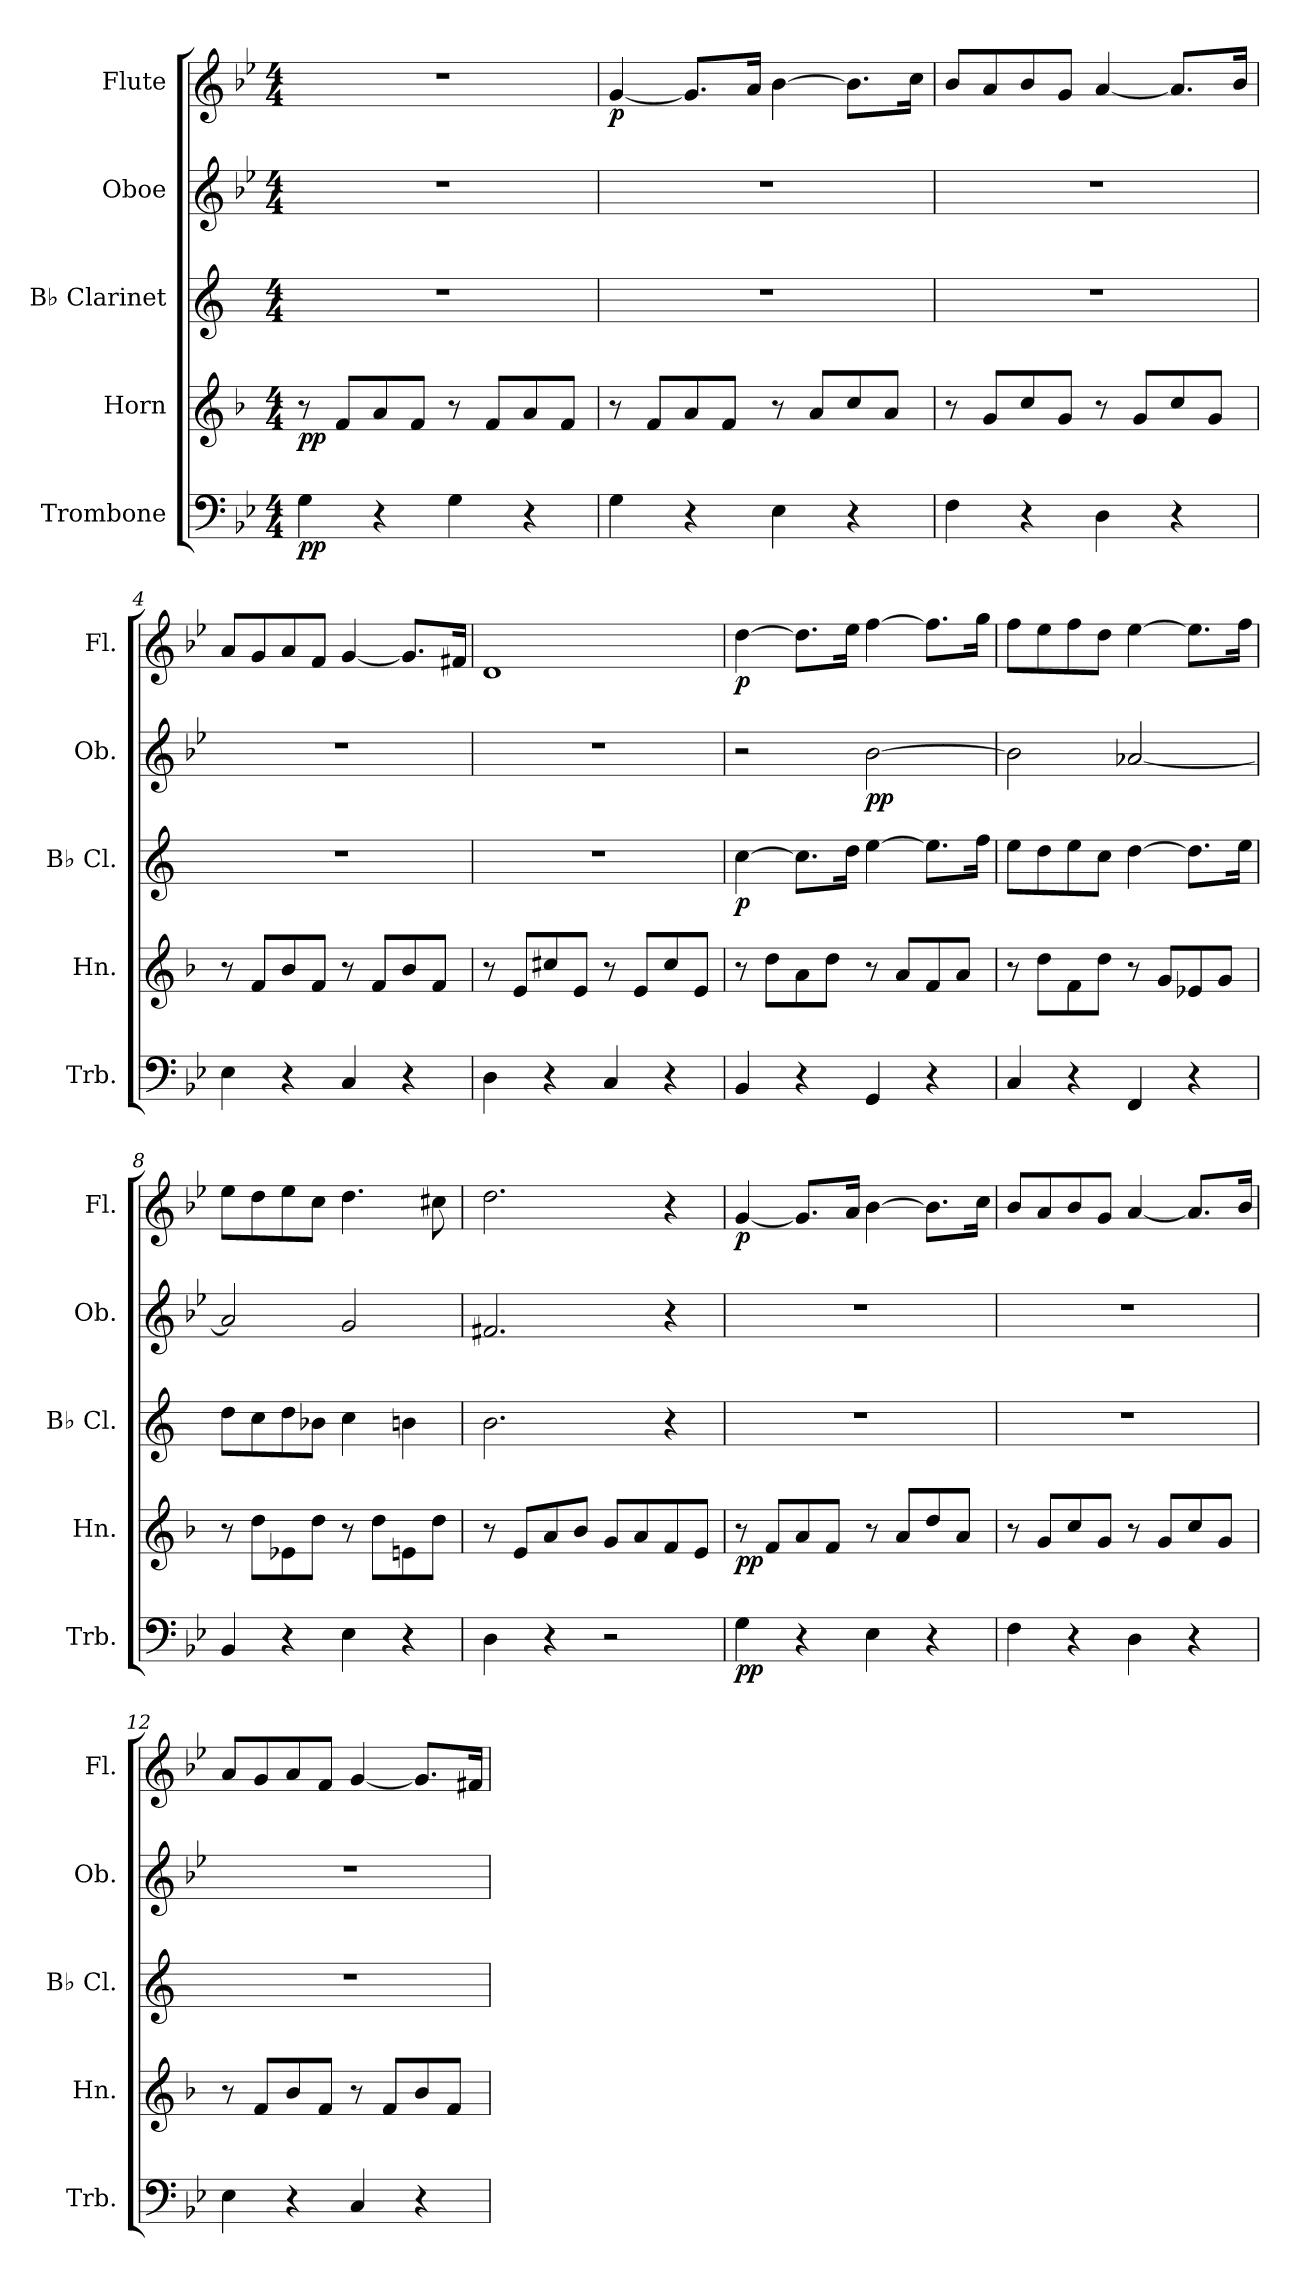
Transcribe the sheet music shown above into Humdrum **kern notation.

**kern	**dynam	**kern	**dynam	**kern	**dynam	**kern	**dynam	**kern	**dynam
*part5	*part5	*part4	*part4	*part3	*part3	*part2	*part2	*part1	*part1
*staff5	*staff5	*staff4	*staff4	*staff3	*staff3	*staff2	*staff2	*staff1	*staff1
*I"Trombone	*	*I"Horn	*	*I"B♭ Clarinet	*	*I"Oboe	*	*I"Flute	*
*I'Trb.	*	*I'Hn.	*	*I'B♭ Cl.	*	*I'Ob.	*	*I'Fl.	*
*clefF4	*	*clefG2	*	*clefG2	*	*clefG2	*	*clefG2	*
*	*	*ITrd4c7	*	*ITrd1c2	*	*	*	*	*
*k[b-e-]	*	*k[b-e-]	*	*k[b-e-]	*	*k[b-e-]	*	*k[b-e-]	*
*B-:	*	*B-:	*	*	*	*B-:	*	*B-:	*
*M4/4	*	*M4/4	*	*M4/4	*	*M4/4	*	*M4/4	*
*MM70	*	*MM70	*	*MM70	*	*MM70	*	*MM70	*
=1	=1	=1	=1	=1	=1	=1	=1	=1	=1
!	!LO:DY:b	!	!LO:DY:b	!	!	!	!	!	!
4G\	pp	8r	pp	1r	.	1r	.	1r	.
.	.	8B-/L	.	.	.	.	.	.	.
4r	.	8d/	.	.	.	.	.	.	.
.	.	8B-/J	.	.	.	.	.	.	.
4G\	.	8r	.	.	.	.	.	.	.
.	.	8B-/L	.	.	.	.	.	.	.
4r	.	8d/	.	.	.	.	.	.	.
.	.	8B-/J	.	.	.	.	.	.	.
=2	=2	=2	=2	=2	=2	=2	=2	=2	=2
!	!	!	!	!	!	!	!	!	!LO:DY:b
4G\	.	8r	.	1r	.	1r	.	[4g/	p
.	.	8B-/L	.	.	.	.	.	.	.
4r	.	8d/	.	.	.	.	.	8.g/L]	.
.	.	8B-/J	.	.	.	.	.	.	.
.	.	.	.	.	.	.	.	16a/Jk	.
4E-\	.	8r	.	.	.	.	.	[4b-\	.
.	.	8d/L	.	.	.	.	.	.	.
4r	.	8f/	.	.	.	.	.	8.b-\L]	.
.	.	8d/J	.	.	.	.	.	.	.
.	.	.	.	.	.	.	.	16cc\Jk	.
=3	=3	=3	=3	=3	=3	=3	=3	=3	=3
4F\	.	8r	.	1r	.	1r	.	8b-/L	.
.	.	8c/L	.	.	.	.	.	8a/	.
4r	.	8f/	.	.	.	.	.	8b-/	.
.	.	8c/J	.	.	.	.	.	8g/J	.
4D\	.	8r	.	.	.	.	.	[4a/	.
.	.	8c/L	.	.	.	.	.	.	.
4r	.	8f/	.	.	.	.	.	8.a/L]	.
.	.	8c/J	.	.	.	.	.	.	.
.	.	.	.	.	.	.	.	16b-/Jk	.
=4	=4	=4	=4	=4	=4	=4	=4	=4	=4
4E-\	.	8r	.	1r	.	1r	.	8a/L	.
.	.	8B-/L	.	.	.	.	.	8g/	.
4r	.	8e-/	.	.	.	.	.	8a/	.
.	.	8B-/J	.	.	.	.	.	8f/J	.
4C/	.	8r	.	.	.	.	.	[4g/	.
.	.	8B-/L	.	.	.	.	.	.	.
4r	.	8e-/	.	.	.	.	.	8.g/L]	.
.	.	8B-/J	.	.	.	.	.	.	.
.	.	.	.	.	.	.	.	16f#X/Jk	.
!!LO:LB:g=z
=5	=5	=5	=5	=5	=5	=5	=5	=5	=5
4D\	.	8r	.	1r	.	1r	.	1d	.
.	.	8A/L	.	.	.	.	.	.	.
4r	.	8f#X/	.	.	.	.	.	.	.
.	.	8A/J	.	.	.	.	.	.	.
4C/	.	8r	.	.	.	.	.	.	.
.	.	8A/L	.	.	.	.	.	.	.
4r	.	8f#/	.	.	.	.	.	.	.
.	.	8A/J	.	.	.	.	.	.	.
=6	=6	=6	=6	=6	=6	=6	=6	=6	=6
!	!	!	!	!	!LO:DY:b	!	!	!	!LO:DY:b
4BB-/	.	8r	.	[4b-\	p	2r	.	[4dd\	p
.	.	8g\L	.	.	.	.	.	.	.
4r	.	8d\	.	8.b-\L]	.	.	.	8.dd\L]	.
.	.	8g\J	.	.	.	.	.	.	.
.	.	.	.	16cc\Jk	.	.	.	16ee-\Jk	.
!	!	!	!	!	!	!	!LO:DY:b	!	!
4GG/	.	8r	.	[4dd\	.	[2b-\	pp	[4ff\	.
.	.	8d/L	.	.	.	.	.	.	.
4r	.	8B-/	.	8.dd\L]	.	.	.	8.ff\L]	.
.	.	8d/J	.	.	.	.	.	.	.
.	.	.	.	16ee-\Jk	.	.	.	16gg\Jk	.
=7	=7	=7	=7	=7	=7	=7	=7	=7	=7
4C/	.	8r	.	8dd\L	.	2b-\]	.	8ff\L	.
.	.	8g\L	.	8cc\	.	.	.	8ee-\	.
4r	.	8B-\	.	8dd\	.	.	.	8ff\	.
.	.	8g\J	.	8b-\J	.	.	.	8dd\J	.
4FF/	.	8r	.	[4cc\	.	[2a-X/	.	[4ee-\	.
.	.	8c/L	.	.	.	.	.	.	.
4r	.	8A-X/	.	8.cc\L]	.	.	.	8.ee-\L]	.
.	.	8c/J	.	.	.	.	.	.	.
.	.	.	.	16dd\Jk	.	.	.	16ff\Jk	.
=8	=8	=8	=8	=8	=8	=8	=8	=8	=8
4BB-/	.	8r	.	8cc\L	.	2a-/]	.	8ee-\L	.
.	.	8g\L	.	8b-\	.	.	.	8dd\	.
4r	.	8A-X\	.	8cc\	.	.	.	8ee-\	.
.	.	8g\J	.	8a-X\J	.	.	.	8cc\J	.
4E-\	.	8r	.	4b-\	.	2g/	.	4.dd\	.
.	.	8g\L	.	.	.	.	.	.	.
4r	.	8An\	.	4an\	.	.	.	.	.
.	.	8g\J	.	.	.	.	.	8cc#X\	.
!!LO:PB:g=z
=9	=9	=9	=9	=9	=9	=9	=9	=9	=9
4D\	.	8r	.	2.a\	.	2.f#X/	.	2.dd\	.
.	.	8A/L	.	.	.	.	.	.	.
4r	.	8d/	.	.	.	.	.	.	.
.	.	8e-/J	.	.	.	.	.	.	.
2r	.	8c/L	.	.	.	.	.	.	.
.	.	8d/	.	.	.	.	.	.	.
.	.	8B-/	.	4r	.	4r	.	4r	.
.	.	8A/J	.	.	.	.	.	.	.
=10	=10	=10	=10	=10	=10	=10	=10	=10	=10
!	!LO:DY:b	!	!LO:DY:b	!	!	!	!	!	!LO:DY:b
4G\	pp	8r	pp	1r	.	1r	.	[4g/	p
.	.	8B-/L	.	.	.	.	.	.	.
4r	.	8d/	.	.	.	.	.	8.g/L]	.
.	.	8B-/J	.	.	.	.	.	.	.
.	.	.	.	.	.	.	.	16a/Jk	.
4E-\	.	8r	.	.	.	.	.	[4b-\	.
.	.	8d/L	.	.	.	.	.	.	.
4r	.	8g/	.	.	.	.	.	8.b-\L]	.
.	.	8d/J	.	.	.	.	.	.	.
.	.	.	.	.	.	.	.	16cc\Jk	.
=11	=11	=11	=11	=11	=11	=11	=11	=11	=11
4F\	.	8r	.	1r	.	1r	.	8b-/L	.
.	.	8c/L	.	.	.	.	.	8a/	.
4r	.	8f/	.	.	.	.	.	8b-/	.
.	.	8c/J	.	.	.	.	.	8g/J	.
4D\	.	8r	.	.	.	.	.	[4a/	.
.	.	8c/L	.	.	.	.	.	.	.
4r	.	8f/	.	.	.	.	.	8.a/L]	.
.	.	8c/J	.	.	.	.	.	.	.
.	.	.	.	.	.	.	.	16b-/Jk	.
=12	=12	=12	=12	=12	=12	=12	=12	=12	=12
4E-\	.	8r	.	1r	.	1r	.	8a/L	.
.	.	8B-/L	.	.	.	.	.	8g/	.
4r	.	8e-/	.	.	.	.	.	8a/	.
.	.	8B-/J	.	.	.	.	.	8f/J	.
4C/	.	8r	.	.	.	.	.	[4g/	.
.	.	8B-/L	.	.	.	.	.	.	.
4r	.	8e-/	.	.	.	.	.	8.g/L]	.
.	.	8B-/J	.	.	.	.	.	.	.
.	.	.	.	.	.	.	.	16f#X/Jk	.
=	=	=	=	=	=	=	=	=	=
*-	*-	*-	*-	*-	*-	*-	*-	*-	*-
